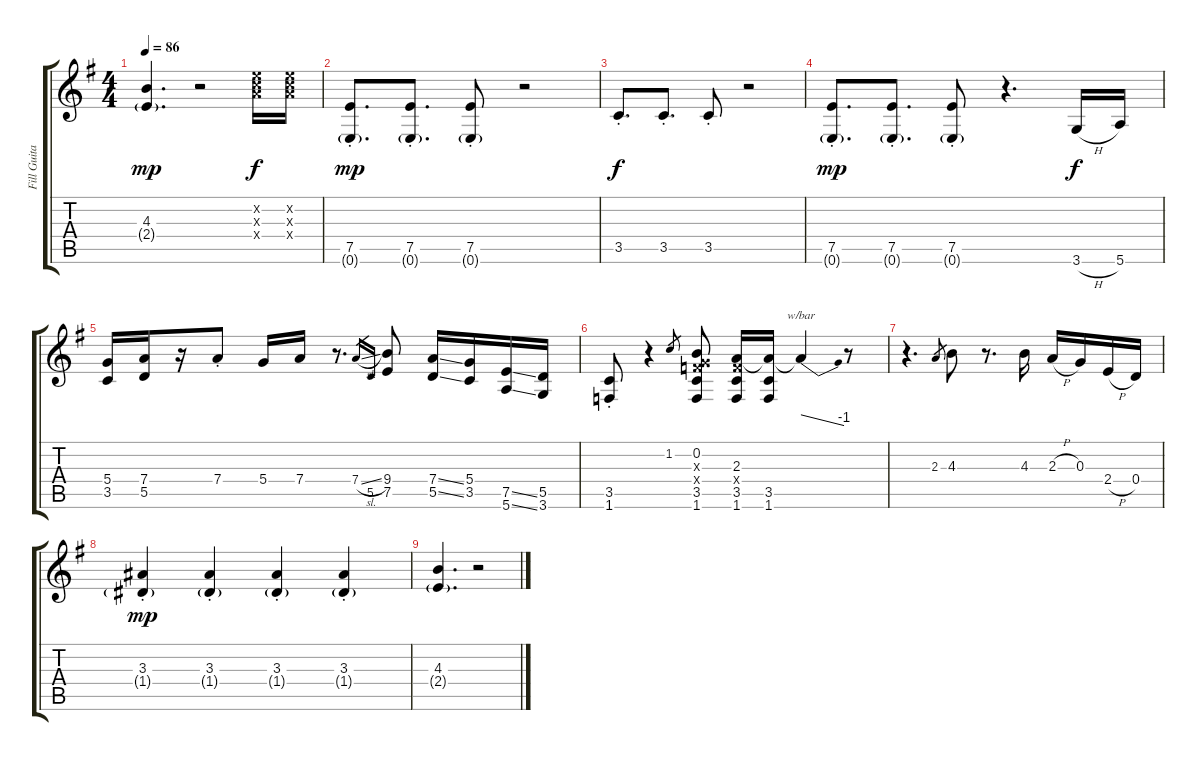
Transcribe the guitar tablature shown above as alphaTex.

\track ("Fill Guitar" "Fill Guita") {instrument overdrivenguitar}
\staff {score tabs}
\tuning (E4 B3 G3 D3 A2 E2) {hide}
\ts (4 4)
\tempo 86
\clef g2
\ks g
(4.3 2.4{g}).4{d dy mp} r.2 (5.2{x} 5.3{x} 7.4{x}).16{dy f} (5.2{x} 5.3{x} 7.4{x}).16 |
(7.5{st} 0.6{g st}).8{d dy mp} (7.5{st} 0.6{g st}).8{d} (7.5{st} 0.6{g st}).8 r.2 |
3.5{st}.8{d dy f} 3.5{st}.8{d} 3.5{st}.8 r.2 |
(7.5{st} 0.6{g st}).8{d dy mp} (7.5{st} 0.6{g st}).8{d} (7.5{st} 0.6{g st}).8 r.4{d} 3.6{h}.16{dy f} 5.6.16 |
(5.4 3.5).16 (7.4 5.5).16 r.16 7.4{st}.8 5.4.16 7.4.16 r.8{d} 7.4{sl}.16{gr} 5.5.16{gr} (9.4 7.5).8 (7.4{ss} 5.5{ss}).16 (5.4 3.5).16 (7.5{ss} 5.6{ss}).16 (5.5 3.6).16 |
(3.5{st} 1.6{st}).8 r.4 1.2.8{gr} (0.2 0.3{x} 3.4{x} 3.5 1.6).8 (2.3 3.4{x} 3.5 1.6).16 (2.3{t} 3.5 1.6).16 2.3{t}.4{tbe (dive default 0 0 60 -4)} r.8 |
r.4{d} 2.3.8{gr} 4.3.8 r.8{d} 4.3.16 2.3{h}.16 0.3.16 2.4{h}.16 0.4.16 |
(3.3{st} 1.4{g st}).4{dy mp} (3.3{st} 1.4{g st}).4 (3.3{st} 1.4{g st}).4 (3.3{st} 1.4{g st}).4 |
(4.3 2.4{g}).4{d} r.2
